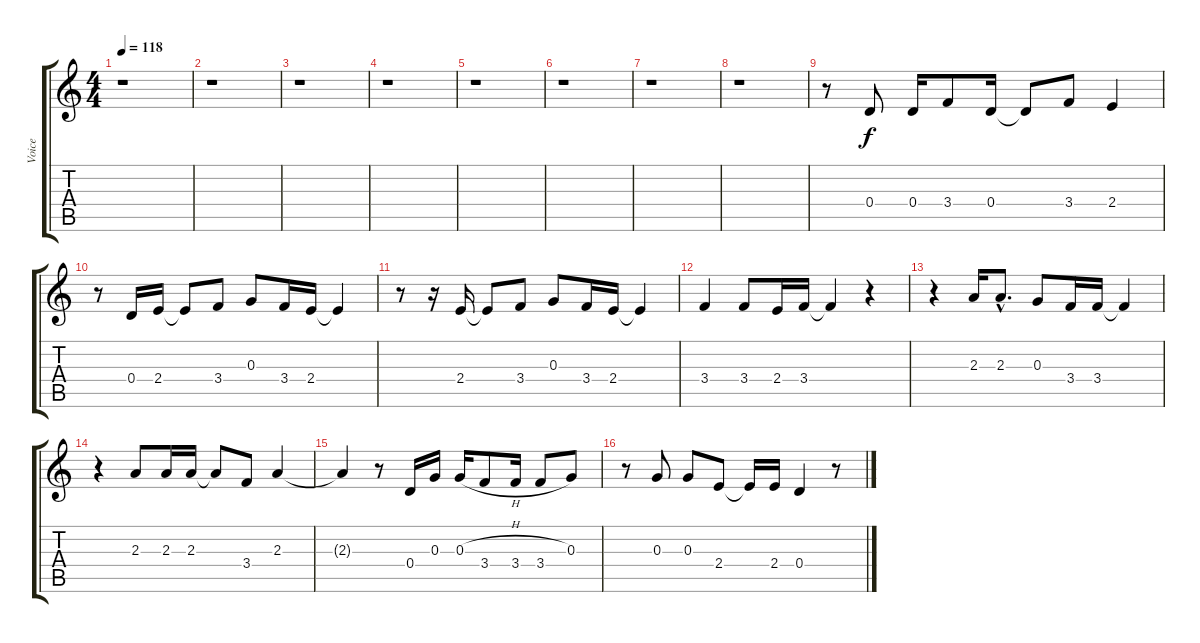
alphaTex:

\track ("Voice" "Voice") {instrument voiceoohs}
\staff {score tabs}
\tuning (E5 B4 G4 D4 A3 E3) {hide}
\ts (4 4)
\tempo 118
\clef g2
\ks c
r.1{dy f} |
r.1 |
r.1 |
r.1 |
r.1 |
r.1 |
r.1 |
r.1 |
r.8 0.4.8 0.4.16 3.4.8 0.4.16 0.4{t}.8 3.4.8 2.4.4 |
r.8 0.4.16 2.4.16 2.4{t}.8 3.4.8 0.3.8 3.4.16 2.4.16 2.4{t}.4 |
r.8 r.16 2.4.16 2.4{t}.8 3.4.8 0.3.8 3.4.16 2.4.16 2.4{t}.4 |
3.4.4 3.4.8 2.4.16 3.4.16 3.4{t}.4 r.4 |
r.4 2.3.16 2.3{hac}.8{d} 0.3.8 3.4.16 3.4.16 3.4{t}.4 |
r.4 2.3.8 2.3.16 2.3.16 2.3{t}.8 3.4.8 2.3.4 |
2.3{t}.4 r.8 0.4.16 0.3.16 0.3{h}.16 3.4.8 3.4.16 3.4.8 0.3.8 |
r.8 0.3.8 0.3.8 2.4.8 2.4{t}.16 2.4.16 0.4.4 r.8
